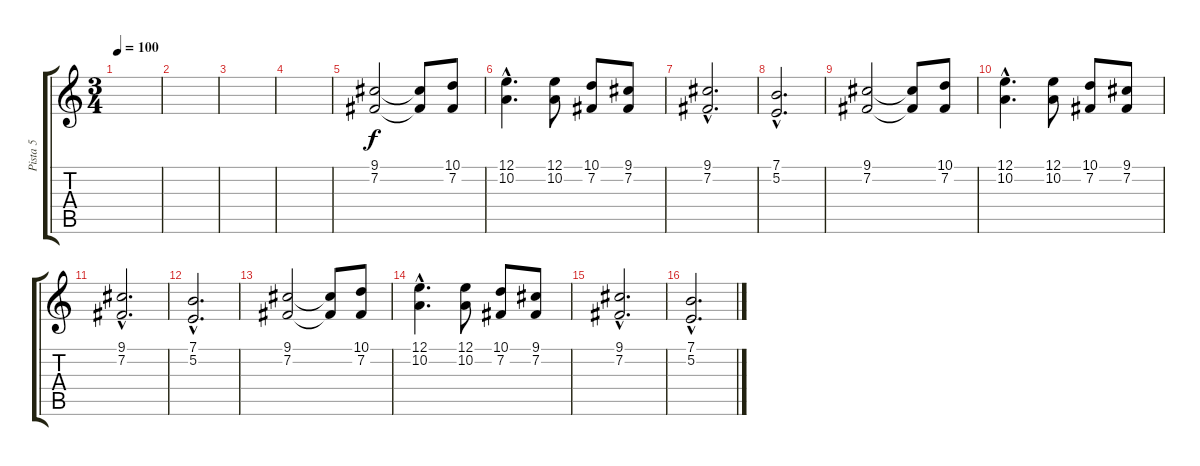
\track ("Pista 5" "Pista 5") {instrument stringensemble1}
\staff {score tabs}
\tuning (E4 B3 G3 D3 A2 E2) {hide}
\ts (3 4)
\tempo 100
\clef g2
\ks c
|
|
|
|
(9.1 7.2).2 (9.1{t} 7.2{t}).8 (10.1 7.2).8 |
(12.1{hac} 10.2{hac}).4{d} (12.1 10.2).8 (10.1 7.2).8 (9.1 7.2).8 |
(9.1{hac} 7.2{hac}).2{d} |
(7.1{hac} 5.2{hac}).2{d} |
(9.1 7.2).2 (9.1{t} 7.2{t}).8 (10.1 7.2).8 |
(12.1{hac} 10.2{hac}).4{d} (12.1 10.2).8 (10.1 7.2).8 (9.1 7.2).8 |
(9.1{hac} 7.2{hac}).2{d} |
(7.1{hac} 5.2{hac}).2{d} |
(9.1 7.2).2 (9.1{t} 7.2{t}).8 (10.1 7.2).8 |
(12.1{hac} 10.2{hac}).4{d} (12.1 10.2).8 (10.1 7.2).8 (9.1 7.2).8 |
(9.1{hac} 7.2{hac}).2{d} |
(7.1{hac} 5.2{hac}).2{d}
